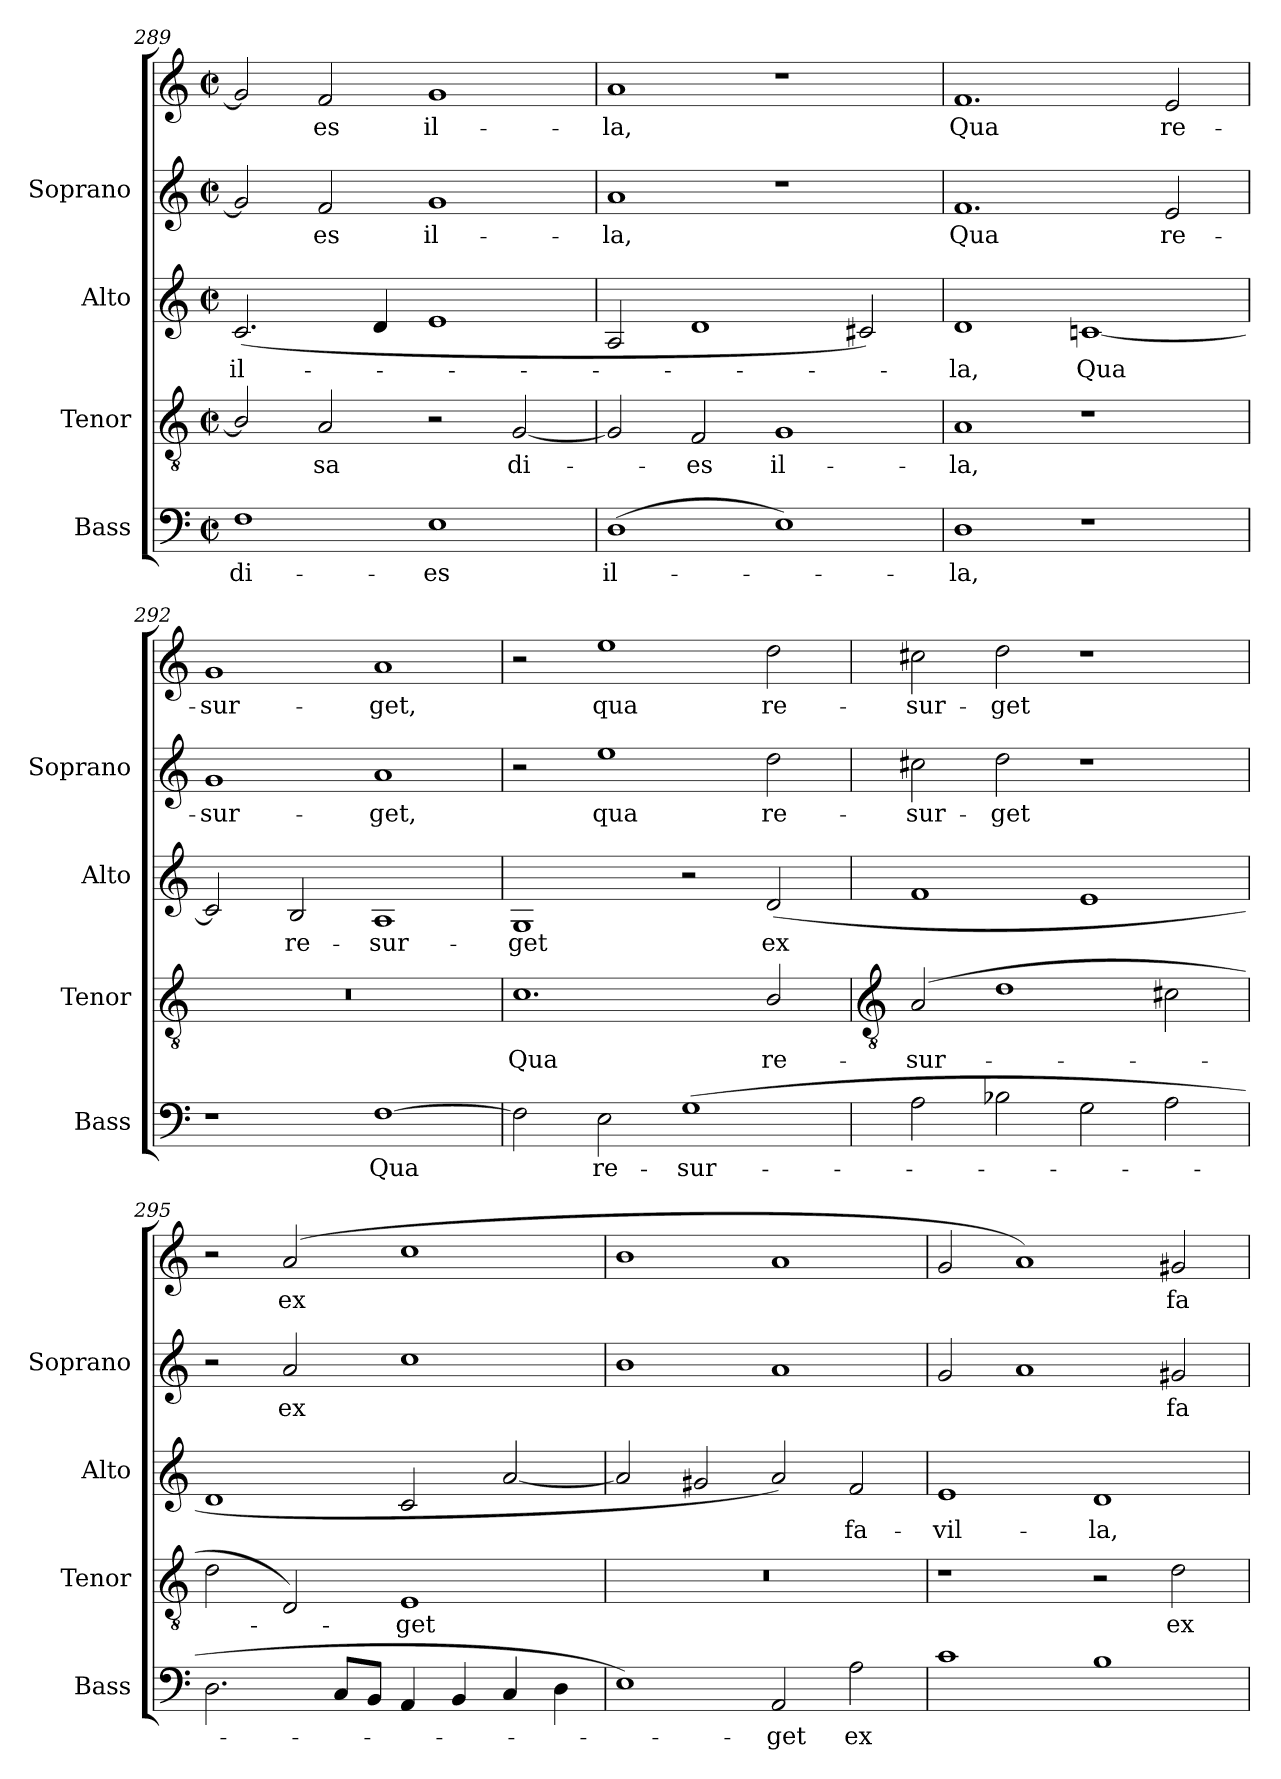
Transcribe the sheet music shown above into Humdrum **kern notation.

**kern	**text	**kern	**text	**kern	**text	**kern	**text	**kern	**text
*part4	*part4	*part3	*part3	*part2	*part2	*part1	*part1	*part1	*part1
*staff5	*staff5	*staff4	*staff4	*staff3	*staff3	*staff2	*staff2	*staff1	*staff1
*I"Bass	*	*I"Tenor	*	*I"Alto	*	*I"Soprano	*	*	*
*I'Bass	*	*I'Tenor	*	*I'Alto	*	*I'Soprano	*	*	*
*clefF4	*	*clefGv2	*	*clefG2	*	*clefG2	*	*clefG2	*
*k[]	*	*k[]	*	*k[]	*	*k[]	*	*k[]	*
*C:	*	*C:	*	*C:	*	*C:	*	*C:	*
*M4/2	*	*M4/2	*	*M4/2	*	*M4/2	*	*M4/2	*
*met(c|)	*	*met(c|)	*	*met(c|)	*	*met(c|)	*	*met(c|)	*
=289	=289	=289	=289	=289	=289	=289	=289	=289	=289
!	!LO:LY:b	!	!	!	!LO:LY:b	!	!	!	!
1F	di-	2B-/]	.	(<2.c	il-	2g]	.	2g]	.
!	!	!	!LO:LY:b	!	!	!	!LO:LY:b	!	!LO:LY:b
.	.	2A	sa	.	.	2f	es	2f	es
.	.	.	.	4d	.	.	.	.	.
!	!LO:LY:b	!	!	!	!	!	!LO:LY:b	!	!LO:LY:b
1E	-es	2r	.	1e	.	1g	il-	1g	il-
!	!	!	!LO:LY:b	!	!	!	!	!	!
.	.	[2G	di-	.	.	.	.	.	.
=290	=290	=290	=290	=290	=290	=290	=290	=290	=290
!	!LO:LY:b	!	!	!	!	!	!LO:LY:b	!	!LO:LY:b
(>1D	il-	2G]	.	2A	.	1a	-la,	1a	-la,
!	!	!	!LO:LY:b	!	!	!	!	!	!
.	.	2F	es	1d	.	.	.	.	.
!	!	!	!LO:LY:b	!	!	!	!	!	!
1E)	.	1G	il-	.	.	1r	.	1r	.
.	.	.	.	2c#X)	.	.	.	.	.
=291	=291	=291	=291	=291	=291	=291	=291	=291	=291
!	!LO:LY:b	!	!LO:LY:b	!	!LO:LY:b	!	!LO:LY:b	!	!LO:LY:b
1D	la,	1A	-la,	1d	la,	1.f	Qua	1.f	Qua
!	!	!	!	!	!LO:LY:b	!	!	!	!
1r	.	1r	.	[1cn	Qua	.	.	.	.
!	!	!	!	!	!	!	!LO:LY:b	!	!LO:LY:b
.	.	.	.	.	.	2e	re-	2e	re-
=292	=292	=292	=292	=292	=292	=292	=292	=292	=292
!	!	!	!	!	!	!	!LO:LY:b	!	!LO:LY:b
1r	.	0r	.	2c]	.	1g	-sur-	1g	-sur-
!	!	!	!	!	!LO:LY:b	!	!	!	!
.	.	.	.	2B	re-	.	.	.	.
!	!LO:LY:b	!	!	!	!LO:LY:b	!	!LO:LY:b	!	!LO:LY:b
[1F	Qua	.	.	1A	-sur-	1a	-get,	1a	-get,
=293	=293	=293	=293	=293	=293	=293	=293	=293	=293
!	!	!	!LO:LY:b	!	!LO:LY:b	!	!	!	!
2F]	.	1.c	Qua	1G	-get	2r	.	2r	.
!	!LO:LY:b	!	!	!	!	!	!LO:LY:b	!	!LO:LY:b
2E	re-	.	.	.	.	1ee	qua	1ee	qua
!	!LO:LY:b	!	!	!	!	!	!	!	!
(>1G	-sur-	.	.	2r	.	.	.	.	.
!	!	!	!LO:LY:b	!	!LO:LY:b	!	!LO:LY:b	!	!LO:LY:b
.	.	2B/	re-	(<2d	ex	2dd	re-	2dd	re-
!!LO:LB:g=z
=294	=294	=294	=294	=294	=294	=294	=294	=294	=294
*	*	*clefGv2	*	*	*	*	*	*	*
!	!	!	!LO:LY:b	!	!	!	!LO:LY:b	!	!LO:LY:b
2A	.	(<2A	-sur-	1f	.	2cc#X	-sur-	2cc#X	-sur-
!	!	!	!	!	!	!	!LO:LY:b	!	!LO:LY:b
2B-X	.	1d	.	.	.	2dd	-get	2dd	-get
2G	.	.	.	1e	.	1r	.	1r	.
2A	.	2c#X	.	.	.	.	.	.	.
=295	=295	=295	=295	=295	=295	=295	=295	=295	=295
2.D	.	2d	.	1d	.	2r	.	2r	.
!	!	!	!	!	!	!	!LO:LY:b	!	!LO:LY:b
.	.	2D)	.	.	.	2a	ex	(<2a	ex
8CL	.	.	.	.	.	.	.	.	.
8BBJ	.	.	.	.	.	.	.	.	.
!	!	!	!LO:LY:b	!	!	!	!	!	!
4AA	.	1E	get	2c	.	1cc	.	1cc	.
4BB	.	.	.	.	.	.	.	.	.
4C	.	.	.	[2a	.	.	.	.	.
4D	.	.	.	.	.	.	.	.	.
=296	=296	=296	=296	=296	=296	=296	=296	=296	=296
1E)	.	0r	.	2a]	.	1b	.	1b	.
.	.	.	.	2g#X	.	.	.	.	.
!	!LO:LY:b	!	!	!	!	!	!	!	!
2AA	get	.	.	2a)	.	1a	.	1a	.
!	!LO:LY:b	!	!	!	!LO:LY:b	!	!	!	!
2A	ex	.	.	2f	fa-	.	.	.	.
=297	=297	=297	=297	=297	=297	=297	=297	=297	=297
!	!	!	!	!	!LO:LY:b	!	!	!	!
1c	.	1r	.	1e	-vil-	2g	.	2g	.
.	.	.	.	.	.	1a	.	1a)	.
!	!	!	!	!	!LO:LY:b	!	!	!	!
1B	.	2r	.	1d	-la,	.	.	.	.
!	!	!	!LO:LY:b	!	!	!	!LO:LY:b	!	!LO:LY:b
.	.	2d	ex	.	.	2g#X	fa-	2g#X	fa-
=	=	=	=	=	=	=	=	=	=
*-	*-	*-	*-	*-	*-	*-	*-	*-	*-
